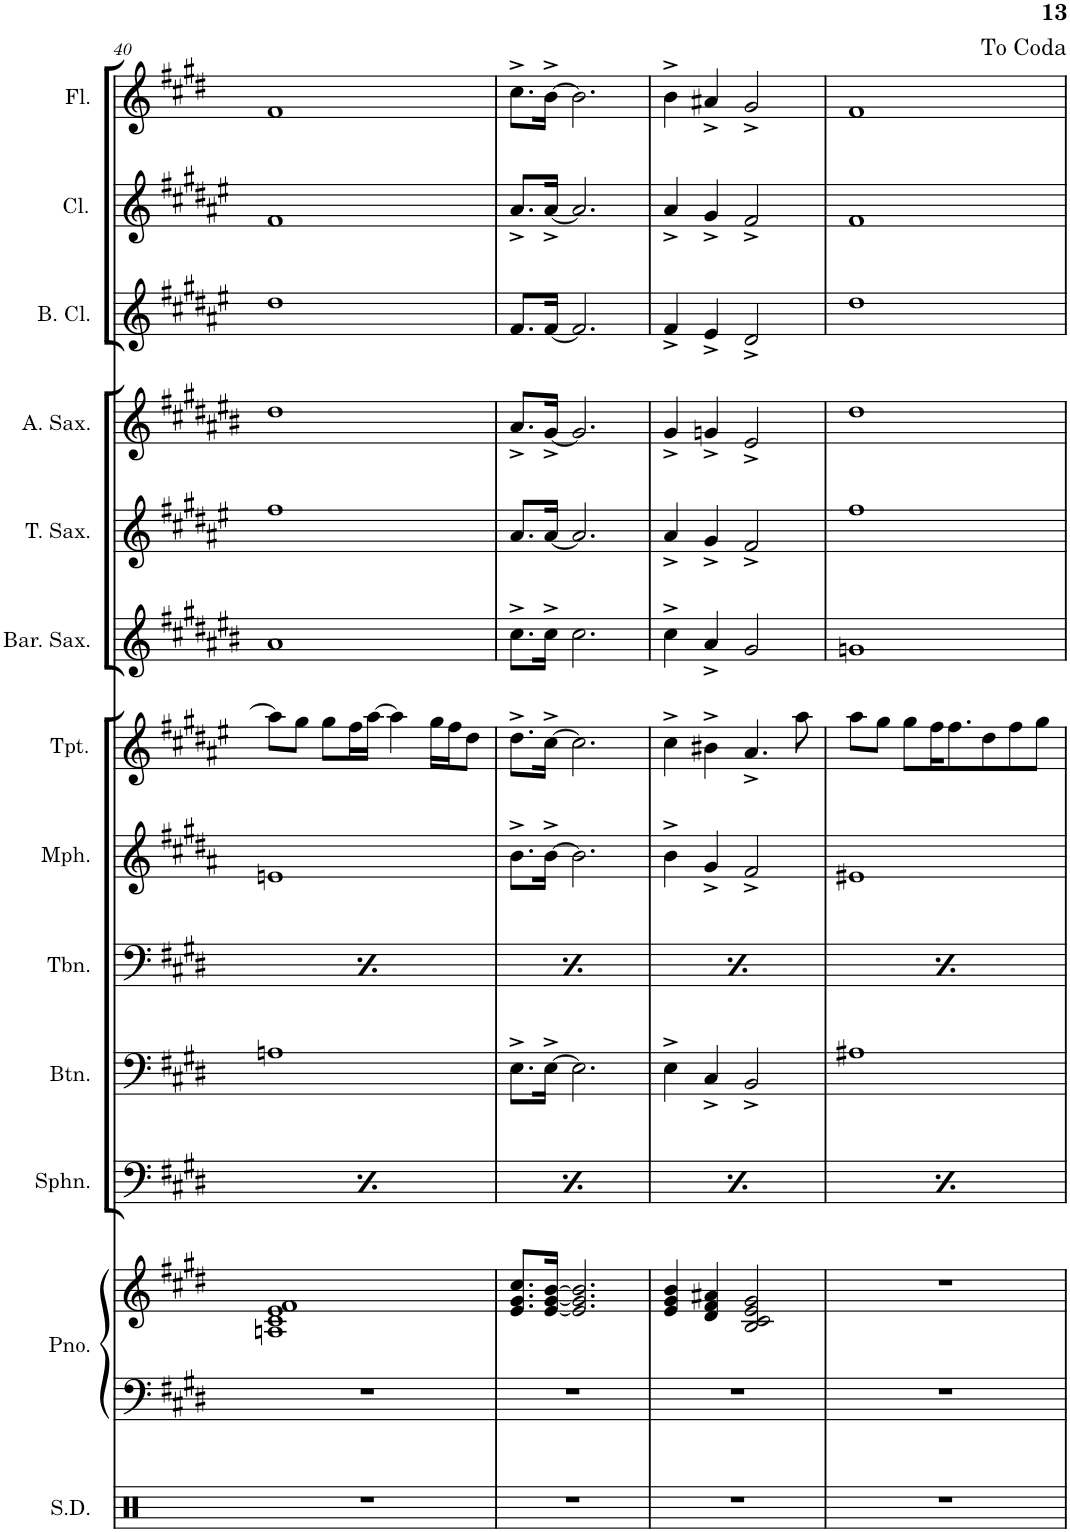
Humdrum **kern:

**kern	**kern	**kern	**kern	**kern	**kern	**kern	**kern	**kern	**kern	**kern	**kern	**kern	**kern
*part13	*part12	*part12	*part11	*part10	*part9	*part8	*part7	*part6	*part5	*part4	*part3	*part2	*part1
*staff14	*staff13	*staff12	*staff11	*staff10	*staff9	*staff8	*staff7	*staff6	*staff5	*staff4	*staff3	*staff2	*staff1
*I"Snare Drum	*I"Piano	*	*I"Sousaphone	*I"Baritone	*I"Trombone	*I"Mellophone	*I"Trumpet	*I"Baritone Sax	*I"Tenor Sax	*I"Alto Sax	*I"Bass Clarinet	*I"Clarinet	*I"Flute
*I'S.D.	*I'Pno.	*	*I'Sphn.	*I'Btn.	*I'Tbn.	*I'Mph.	*I'Tpt.	*I'Bar. Sax.	*I'T. Sax.	*I'A. Sax.	*I'B. Cl.	*I'Cl.	*I'Fl.
!!LO:PB:g=z
*clefX	*clefF4	*clefG2	*clefF4	*clefF4	*clefF4	*clefG2	*clefG2	*clefG2	*clefG2	*clefG2	*clefG2	*clefG2	*clefG2
*	*	*	*	*Trd4c7	*	*Trd4c7	*Trd1c2	*Trd12c21	*Trd8c14	*Trd5c9	*Trd8c14	*Trd1c2	*
*k[]	*k[f#c#g#d#]	*k[f#c#g#d#]	*k[f#c#g#d#]	*k[f#c#g#d#]	*k[f#c#g#d#]	*k[f#c#g#d#a#]	*k[f#c#g#d#a#e#]	*k[f#c#g#d#a#e#b#]	*k[f#c#g#d#a#e#]	*k[f#c#g#d#a#e#b#]	*k[f#c#g#d#a#e#]	*k[f#c#g#d#a#e#]	*k[f#c#g#d#]
*M4/4	*M4/4	*M4/4	*M4/4	*M4/4	*M4/4	*M4/4	*M4/4	*M4/4	*M4/4	*M4/4	*M4/4	*M4/4	*M4/4
=40	=40	=40	=40	=40	=40	=40	=40	=40	=40	=40	=40	=40	=40
1r	1r	1An 1c# 1e 1f#	1r	1An	1r	1en	8aa#\L]	1a#	1ff#	1dd#	1dd#	1f#	1f#
.	.	.	.	.	.	.	8gg#\J	.	.	.	.	.	.
.	.	.	.	.	.	.	8gg#\L	.	.	.	.	.	.
.	.	.	.	.	.	.	16ff#\L	.	.	.	.	.	.
.	.	.	.	.	.	.	[16aa#\JJ	.	.	.	.	.	.
.	.	.	.	.	.	.	4aa#\]	.	.	.	.	.	.
.	.	.	.	.	.	.	16gg#\LL	.	.	.	.	.	.
.	.	.	.	.	.	.	16ff#\J	.	.	.	.	.	.
.	.	.	.	.	.	.	8dd#\J	.	.	.	.	.	.
=41	=41	=41	=41	=41	=41	=41	=41	=41	=41	=41	=41	=41	=41
1r	1r	8.e/ 8.g#/ 8.cc#/L	1r	8.E^\L	1r	8.b^\L	8.dd#^\L	8.cc#^\L	8.a#/L	8.a#^/L	8.f#/L	8.a#^/L	8.cc#^\L
.	.	[16e/ [16g#/ [16b/Jk	.	[16E^\Jk	.	[16b^\Jk	[16cc#^\Jk	16cc#^\Jk	[16a#/Jk	[16g#^/Jk	[16f#/Jk	[16a#^/Jk	[16b^\Jk
.	.	2.e/] 2.g#/] 2.b/]	.	2.E\]	.	2.b\]	2.cc#\]	2.cc#\	2.a#/]	2.g#/]	2.f#/]	2.a#/]	2.b\]
=42	=42	=42	=42	=42	=42	=42	=42	=42	=42	=42	=42	=42	=42
1r	1r	4e/ 4g#/ 4b/	1r	4E^\	1r	4b^\	4cc#^\	4cc#^\	4a#^/	4g#^/	4f#^/	4a#^/	4b^\
.	.	4d#/ 4f#/ 4a#X/	.	4C#^/	.	4g#^/	4b#X^\	4a#^/	4g#^/	4gn^/	4e#^/	4g#^/	4a#X^/
.	.	2B/ 2c#/ 2e/ 2g#/	.	2BB^/	.	2f#^/	4.a#^/	2g#/	2f#^/	2e#^/	2d#^/	2f#^/	2g#^/
.	.	.	.	.	.	.	8aa#\	.	.	.	.	.	.
=43	=43	=43	=43	=43	=43	=43	=43	=43	=43	=43	=43	=43	=43
1r	1r	1r	1r	1A#X	1r	1e#X	8aa#\L	1gn	1ff#	1dd#	1dd#	1f#	1f#
.	.	.	.	.	.	.	8gg#\J	.	.	.	.	.	.
.	.	.	.	.	.	.	8gg#\L	.	.	.	.	.	.
.	.	.	.	.	.	.	16ff#\K	.	.	.	.	.	.
.	.	.	.	.	.	.	8.ff#\	.	.	.	.	.	.
.	.	.	.	.	.	.	8dd#\	.	.	.	.	.	.
.	.	.	.	.	.	.	8ff#\	.	.	.	.	.	.
.	.	.	.	.	.	.	8gg#\J	.	.	.	.	.	.
=	=	=	=	=	=	=	=	=	=	=	=	=	=
*-	*-	*-	*-	*-	*-	*-	*-	*-	*-	*-	*-	*-	*-
